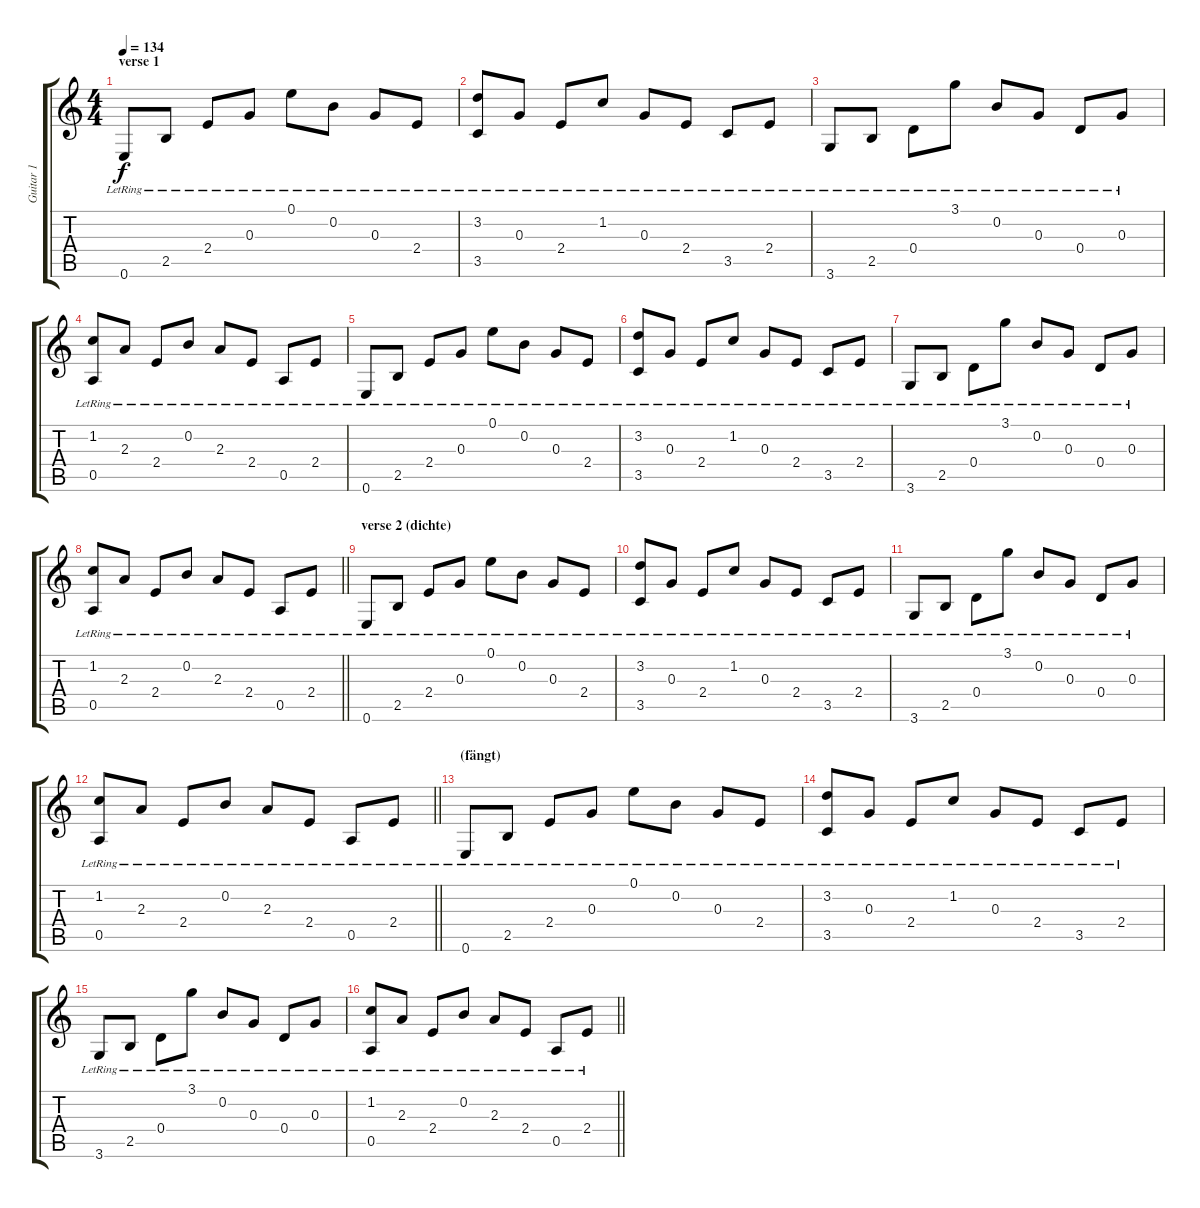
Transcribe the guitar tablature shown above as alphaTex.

\track ("Guitar 1" "Guitar 1") {instrument acousticguitarsteel}
\staff {score tabs}
\tuning (E4 B3 G3 D3 A2 E2) {hide}
\ts (4 4)
\section ("" "verse 1")
\tempo 134
\clef g2
\ks c
0.6{lr}.8{dy f} 2.5{lr}.8 2.4{lr}.8 0.3{lr}.8 0.1{lr}.8 0.2{lr}.8 0.3{lr}.8 2.4{lr}.8 |
(3.2{lr} 3.5{lr}).8 0.3{lr}.8 2.4{lr}.8 1.2{lr}.8 0.3{lr}.8 2.4{lr}.8 3.5{lr}.8 2.4{lr}.8 |
3.6{lr}.8 2.5{lr}.8 0.4{lr}.8 3.1{lr}.8 0.2{lr}.8 0.3{lr}.8 0.4{lr}.8 0.3{lr}.8 |
(1.2{lr} 0.5{lr}).8 2.3{lr}.8 2.4{lr}.8 0.2{lr}.8 2.3{lr}.8 2.4{lr}.8 0.5{lr}.8 2.4{lr}.8 |
0.6{lr}.8 2.5{lr}.8 2.4{lr}.8 0.3{lr}.8 0.1{lr}.8 0.2{lr}.8 0.3{lr}.8 2.4{lr}.8 |
(3.2{lr} 3.5{lr}).8 0.3{lr}.8 2.4{lr}.8 1.2{lr}.8 0.3{lr}.8 2.4{lr}.8 3.5{lr}.8 2.4{lr}.8 |
3.6{lr}.8 2.5{lr}.8 0.4{lr}.8 3.1{lr}.8 0.2{lr}.8 0.3{lr}.8 0.4{lr}.8 0.3{lr}.8 |
\barLineRight lightlight
(1.2{lr} 0.5{lr}).8 2.3{lr}.8 2.4{lr}.8 0.2{lr}.8 2.3{lr}.8 2.4{lr}.8 0.5{lr}.8 2.4{lr}.8 |
\section ("" "verse 2 (dichte)")
0.6{lr}.8 2.5{lr}.8 2.4{lr}.8 0.3{lr}.8 0.1{lr}.8 0.2{lr}.8 0.3{lr}.8 2.4{lr}.8 |
(3.2{lr} 3.5{lr}).8 0.3{lr}.8 2.4{lr}.8 1.2{lr}.8 0.3{lr}.8 2.4{lr}.8 3.5{lr}.8 2.4{lr}.8 |
3.6{lr}.8 2.5{lr}.8 0.4{lr}.8 3.1{lr}.8 0.2{lr}.8 0.3{lr}.8 0.4{lr}.8 0.3{lr}.8 |
\barLineRight lightlight
(1.2{lr} 0.5{lr}).8 2.3{lr}.8 2.4{lr}.8 0.2{lr}.8 2.3{lr}.8 2.4{lr}.8 0.5{lr}.8 2.4{lr}.8 |
\section ("" "(fängt)")
0.6{lr}.8 2.5{lr}.8 2.4{lr}.8 0.3{lr}.8 0.1{lr}.8 0.2{lr}.8 0.3{lr}.8 2.4{lr}.8 |
(3.2{lr} 3.5{lr}).8 0.3{lr}.8 2.4{lr}.8 1.2{lr}.8 0.3{lr}.8 2.4{lr}.8 3.5{lr}.8 2.4{lr}.8 |
3.6{lr}.8 2.5{lr}.8 0.4{lr}.8 3.1{lr}.8 0.2{lr}.8 0.3{lr}.8 0.4{lr}.8 0.3{lr}.8 |
\barLineRight lightlight
(1.2{lr} 0.5{lr}).8 2.3{lr}.8 2.4{lr}.8 0.2{lr}.8 2.3{lr}.8 2.4{lr}.8 0.5{lr}.8 2.4{lr}.8
